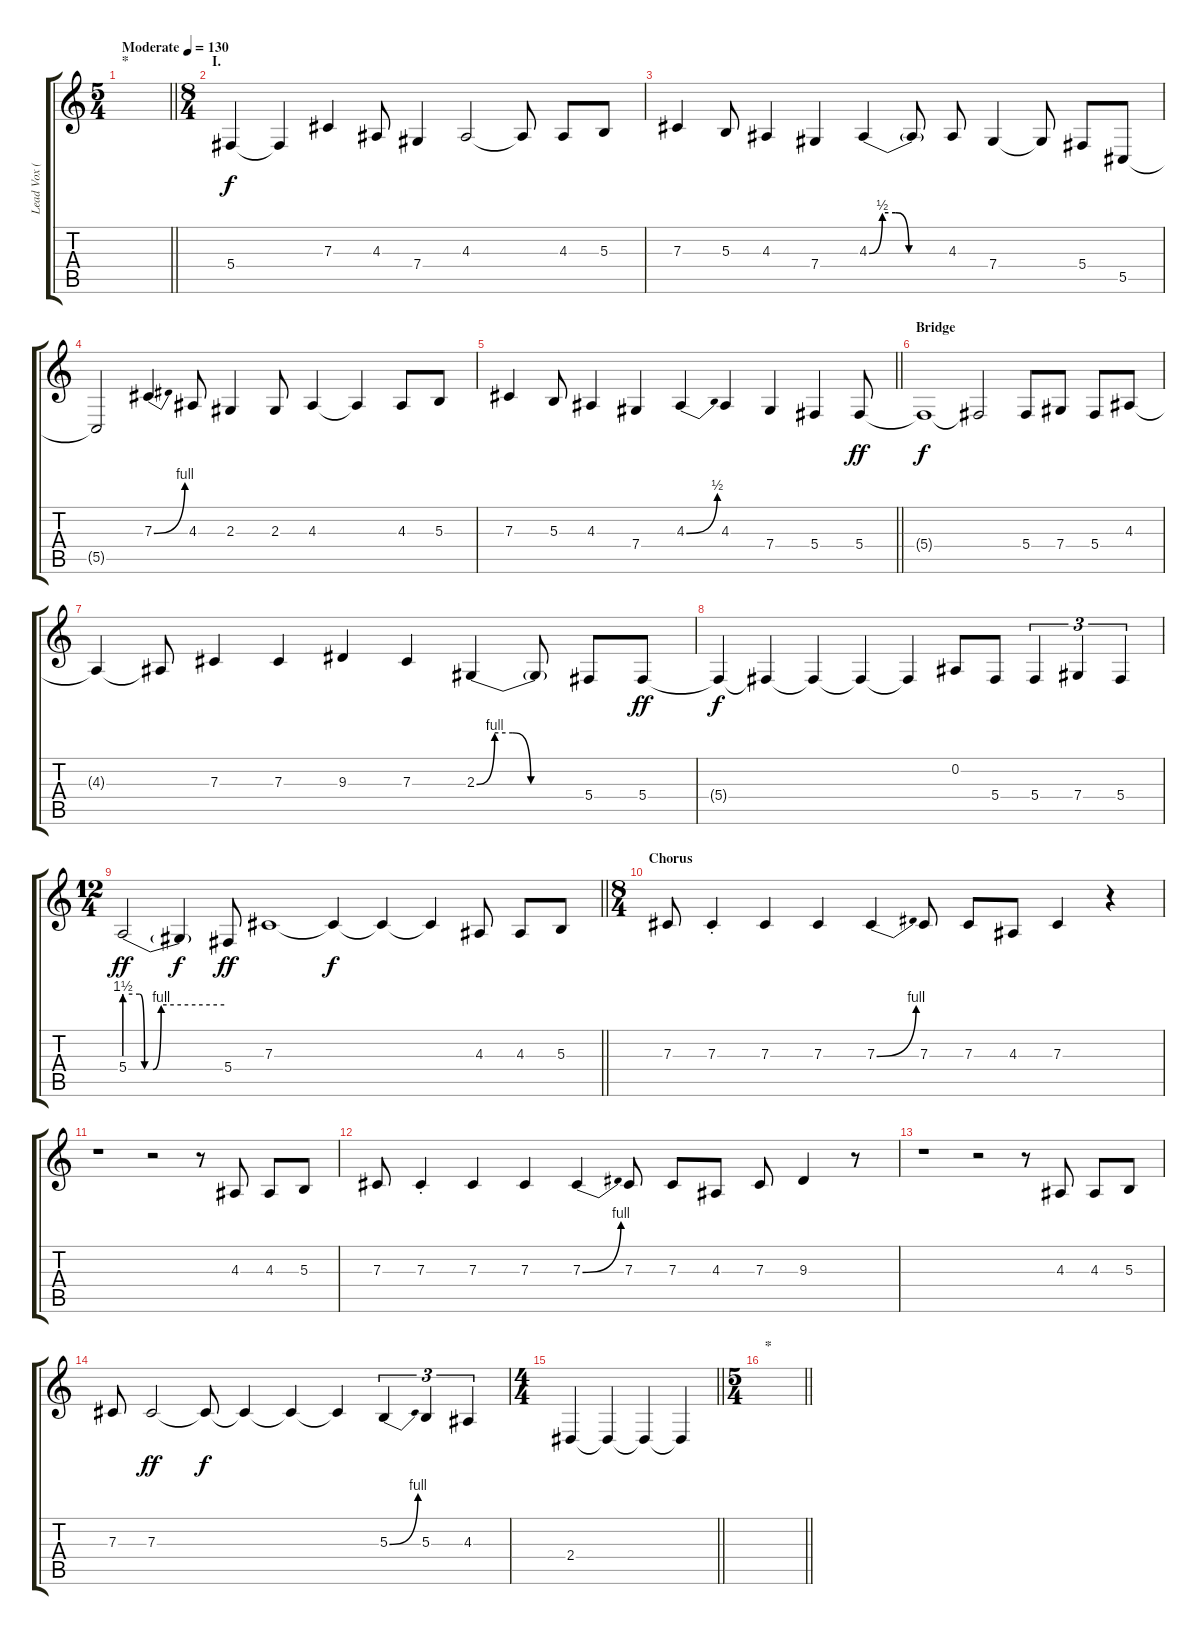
\track ("Lead Vox (Ely)" "Lead Vox (") {instrument lead8bassandlead}
\staff {score tabs}
\tuning (Eb4 Bb3 Gb3 Db3 Ab2 Eb2) {hide}
\ts (5 4)
\section ("" "*")
\tempo (130 "Moderate")
\clef g2
\barLineRight lightlight
\ks c
|
\ts (8 4)
\section ("" "I.")
5.4.4 5.4{t}.4 7.3.4 4.3.8 7.4.4 4.3.2 4.3{t}.8 4.3.8 5.3.8 |
7.3.4 5.3.8 4.3.4 7.4.4 4.3{be (custom 0 0 10 2 20 2 30 0 60 0)}.4 4.3{t}.8 4.3.8 7.4.4 7.4{t}.8 5.4.8 5.5.8 |
5.5{t}.2 7.3{be (bend 0 0 60 4)}.4 4.3.8 2.3.4 2.3.8 4.3.4 4.3{t}.4 4.3.8 5.3.8 |
\barLineRight lightlight
7.3.4 5.3.8 4.3.4 7.4.4 4.3{be (bend 0 0 60 2)}.4 4.3.4 7.4.4 5.4.4 5.4.8{dy ff} |
\section ("" "Bridge")
5.4{t}.1{dy f} 5.4{t}.2{volume 5} 5.4.8{volume 14} 7.4.8 5.4.8 4.3.8 |
4.3{t}.4 4.3{t}.8 7.3.4 7.3.4 9.3.4 7.3.4 2.3{be (custom 0 0 10 4 20 4 30 0 60 0)}.4 2.3{t}.8 5.4.8 5.4.8{dy ff} |
5.4{t}.4{dy f} 5.4{t}.4 5.4{t}.4 5.4{t}.4{volume 0} 5.4{t}.4 0.2.8 5.4.8{volume 14} 5.4.4{tu (3 2)} 7.4.4{tu (3 2)} 5.4.4{tu (3 2)} |
\ts (12 4)
\barLineRight lightlight
5.4{be (custom 0 6 9 6 12 0 17 0 22 4 60 4)}.2{dy ff} 5.4{t}.4{dy f} 5.4.8{dy ff} 7.3.1 7.3{t}.4{dy f volume 5} 7.3{t}.4 7.3{t}.4 4.3.8{volume 14} 4.3.8 5.3.8 |
\ts (8 4)
\section ("" "Chorus")
7.3.8 7.3{st}.4 7.3.4 7.3.4 7.3{be (bend 0 0 60 4)}.4 7.3.8 7.3.8 4.3.8 7.3.4 r.4 |
r.1 r.2 r.8 4.3.8 4.3.8 5.3.8 |
7.3.8 7.3{st}.4 7.3.4 7.3.4 7.3{be (bend 0 0 60 4)}.4 7.3.8 7.3.8 4.3.8 7.3.8 9.3.4 r.8 |
r.1 r.2 r.8 4.3.8 4.3.8 5.3.8 |
7.3.8 7.3.2{dy ff} 7.3{t}.8{dy f} 7.3{t}.4{volume 8} 7.3{t}.4 7.3{t}.4 5.3{be (bend 0 0 60 4)}.4{tu (3 2) volume 14} 5.3.4{tu (3 2)} 4.3.4{tu (3 2)} |
\ts (4 4)
\barLineRight lightlight
2.4.4 2.4{t}.4 2.4{t}.4{volume 6} 2.4{t}.4 |
\ts (5 4)
\section ("" "*")
\barLineRight lightlight
